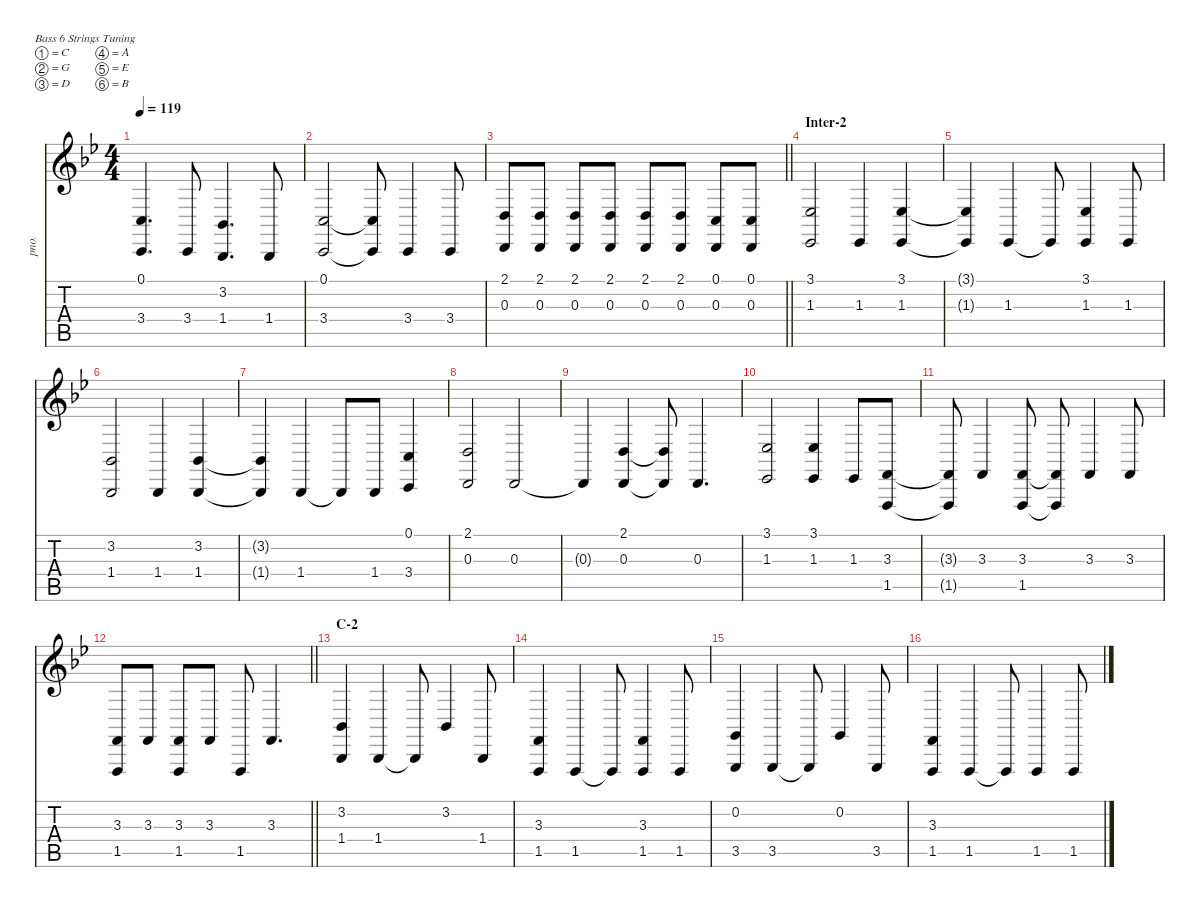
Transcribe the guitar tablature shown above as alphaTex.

\defaultSystemsLayout 4
\hideDynamics
\bracketExtendMode nobrackets
\otherSystemsTrackNameOrientation horizontal
\track ("Keyboard 2" "pno.") {instrument brightacousticpiano}
\staff {score tabs}
\tuning (C3 G2 D2 A1 E1 B0)
\ts (4 4)
\tempo 119
\clef g2
\ks bb
(0.1{t acc forcenatural} 3.4{t acc forcenatural}).4{d dy f} 3.4{acc forcenatural}.8 (3.2{acc b} 1.4{acc b}).4{d} 1.4{acc b}.8 |
(0.1{acc forcenatural} 3.4{acc forcenatural}).2 (0.1{t acc forcenatural} 3.4{t acc forcenatural}).8 3.4{acc forcenatural}.4 3.4{acc forcenatural}.8 |
\barLineRight lightlight
(2.1{acc forcenatural} 0.3{acc forcenatural}).8 (2.1{acc forcenatural} 0.3{acc forcenatural}).8 (2.1{acc forcenatural} 0.3{acc forcenatural}).8 (2.1{acc forcenatural} 0.3{acc forcenatural}).8 (2.1{acc forcenatural} 0.3{acc forcenatural}).8 (2.1{acc forcenatural} 0.3{acc forcenatural}).8 (0.1{acc forcenatural} 0.3{acc forcenatural}).8 (0.1{acc forcenatural} 0.3{acc forcenatural}).8 |
\section ("" "Inter-2")
(3.1{acc b} 1.3{acc b}).2 1.3{acc b}.4 (3.1{acc b} 1.3{acc b}).4 |
(3.1{t acc b} 1.3{t acc b}).4 1.3{acc b}.4 1.3{t acc b}.8 (3.1{acc b} 1.3{acc b}).4 1.3{acc b}.8 |
(3.2{acc b} 1.4{acc b}).2 1.4{acc b}.4 (3.2{acc b} 1.4{acc b}).4 |
(3.2{t acc b} 1.4{t acc b}).4 1.4{acc b}.4 1.4{t acc b}.8 1.4{acc b}.8 (0.1{acc forcenatural} 3.4{acc forcenatural}).4 |
(2.1{acc forcenatural} 0.3{acc forcenatural}).2 0.3{acc forcenatural}.2 |
0.3{t acc forcenatural}.4 (2.1{acc forcenatural} 0.3{acc forcenatural}).4 (2.1{t acc forcenatural} 0.3{t acc forcenatural}).8 0.3{acc forcenatural}.4{d} |
(3.1{acc b} 1.3{acc b}).2 (3.1{acc b} 1.3{acc b}).4 1.3{acc b}.8 (3.3{acc forcenatural} 1.5{acc forcenatural}).8 |
(3.3{t acc forcenatural} 1.5{t acc forcenatural}).8 3.3{acc forcenatural}.4 (3.3{acc forcenatural} 1.5{acc forcenatural}).8 (3.3{t acc forcenatural} 1.5{t acc forcenatural}).8 3.3{acc forcenatural}.4 3.3{acc forcenatural}.8 |
\barLineRight lightlight
(3.3{acc forcenatural} 1.5{acc forcenatural}).8 3.3{acc forcenatural}.8 (3.3{acc forcenatural} 1.5{acc forcenatural}).8 3.3{acc forcenatural}.8 1.5{acc forcenatural}.8 3.3{acc forcenatural}.4{d} |
\section ("" "C-2")
(3.2{acc b} 1.4{acc b}).4 1.4{acc b}.4 1.4{t acc b}.8 3.2{acc b}.4 1.4{acc b}.8 |
(3.3{acc forcenatural} 1.5{acc forcenatural}).4 1.5{acc forcenatural}.4 1.5{t acc forcenatural}.8 (3.3{acc forcenatural} 1.5{acc forcenatural}).4 1.5{acc forcenatural}.8 |
(0.2{acc forcenatural} 3.5{acc forcenatural}).4 3.5{acc forcenatural}.4 3.5{t acc forcenatural}.8 0.2{acc forcenatural}.4 3.5{acc forcenatural}.8 |
(3.3{acc forcenatural} 1.5{acc forcenatural}).4 1.5{acc forcenatural}.4 1.5{t acc forcenatural}.8 1.5{acc forcenatural}.4 1.5{acc forcenatural}.8
